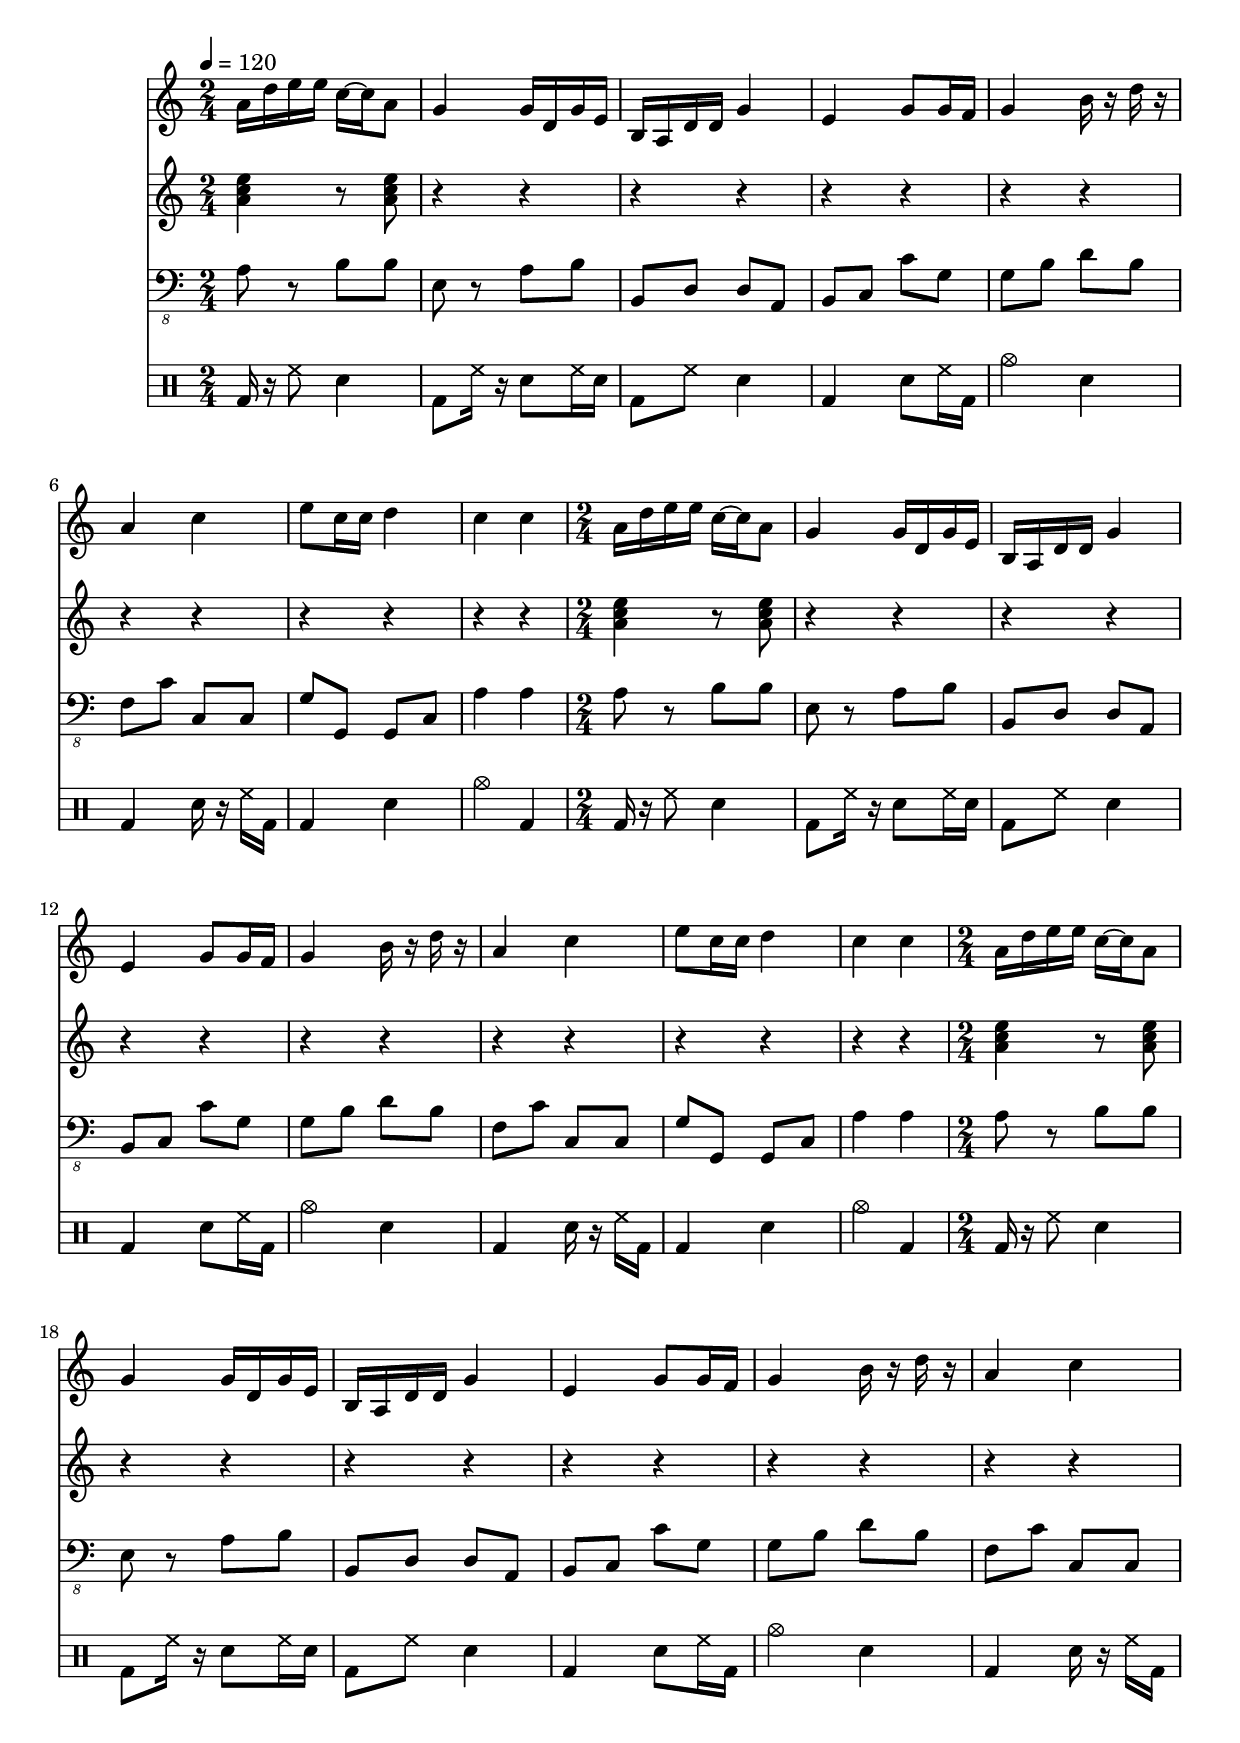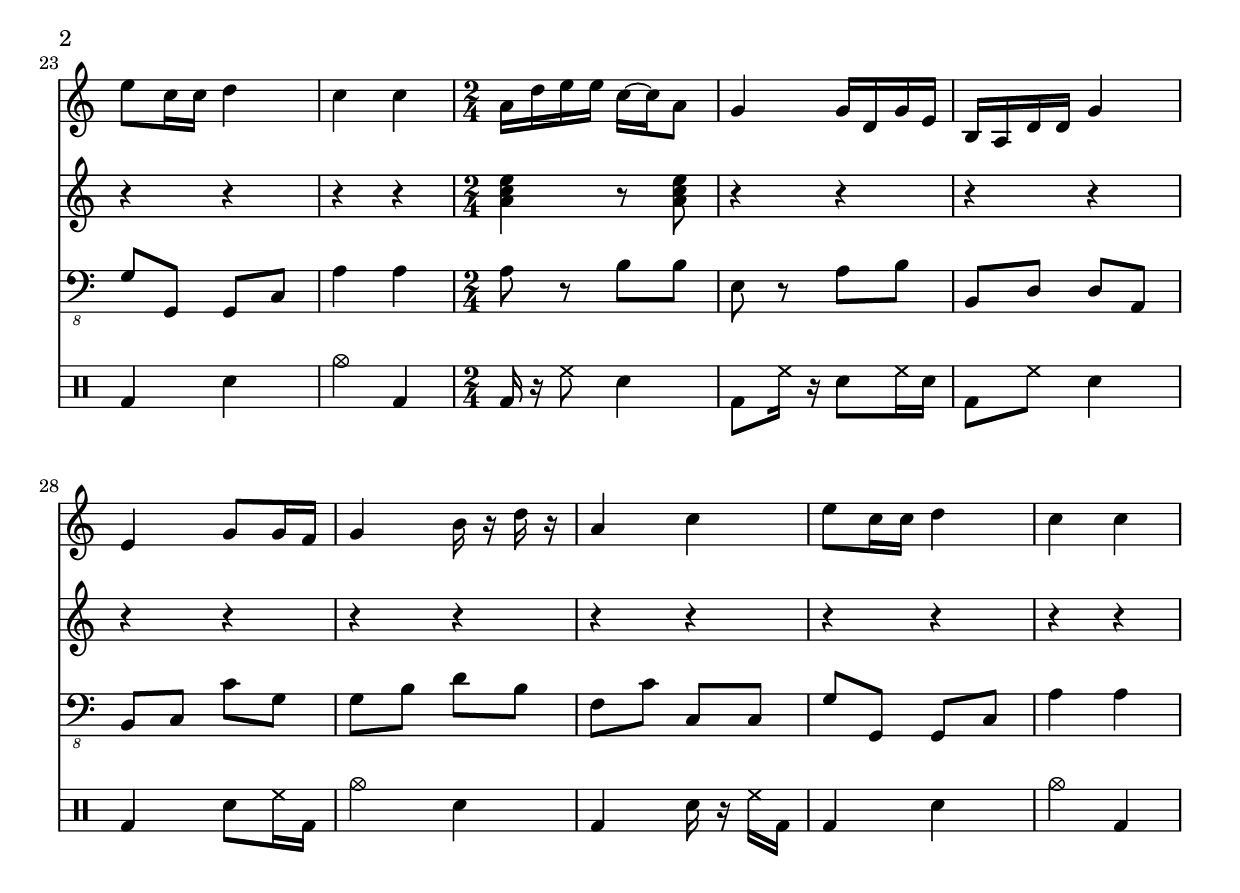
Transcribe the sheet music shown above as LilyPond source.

\version "2.12.1"
Melody = {
  \tempo 4=120
  \clef treble
  \repeat unfold 4 {
\time 2/4
    a'16 d''16 e''16 e''16 c''16  ~ c''16 a'8  |
    g'4 g'16 d'16 g'16 e'16  |
    b16 a16 d'16 d'16 g'4  |
    e'4 g'8 g'16 f'16  |
    g'4 b'16 r16 d''16 r16  |
    a'4 c''4  |
    e''8 c''16 c''16 d''4  |
    c''4 c''4  |
  }
}
Chords = \chordmode {
  \tempo 4=120
  \clef treble
  \repeat unfold 4 {
\time 2/4
    a4:m r8 a8:m  |
    r4 r4  |
    r4 r4  |
    r4 r4  |
    r4 r4  |
    r4 r4  |
    r4 r4  |
    r4 r4  |
  }
}
Bass = {
  \tempo 4=120
  \clef "bass_8"
  \repeat unfold 4 {
\time 2/4
    a,8 r8 b,8 b,8  |
    e,8 r8 a,8 b,8  |
    b,,8 d,8 d,8 a,,8  |
    b,,8 c,8 c8 g,8  |
    g,8 b,8 d8 b,8  |
    f,8 c8 c,8 c,8  |
    g,8 g,,8 g,,8 c,8  |
    a,4 a,4  |
  }
}
Drums = \drummode {
  \tempo 4=120
  \repeat unfold 4 {
\time 2/4
    bd16 r16 hh8 sn4  |
    bd8 hh16 r16 sn8 hh16 sn16  |
    bd8 hh8 sn4  |
    bd4 sn8 hh16 bd16  |
    cymc4 sn4  |
    bd4 sn16 r16 hh16 bd16  |
    bd4 sn4  |
    cymc4 bd4  |
  }
}
\score{
  <<
    \new Staff \with {midiInstrument = #"soprano sax"} \Melody
    \new Staff \with {midiInstrument = #"electric guitar (jazz)"} \Chords
    \new Staff \with {midiInstrument = #"electric bass (pick)"} \Bass
    \new DrumStaff \Drums
  >>
  \layout {}
  \midi {}
}
